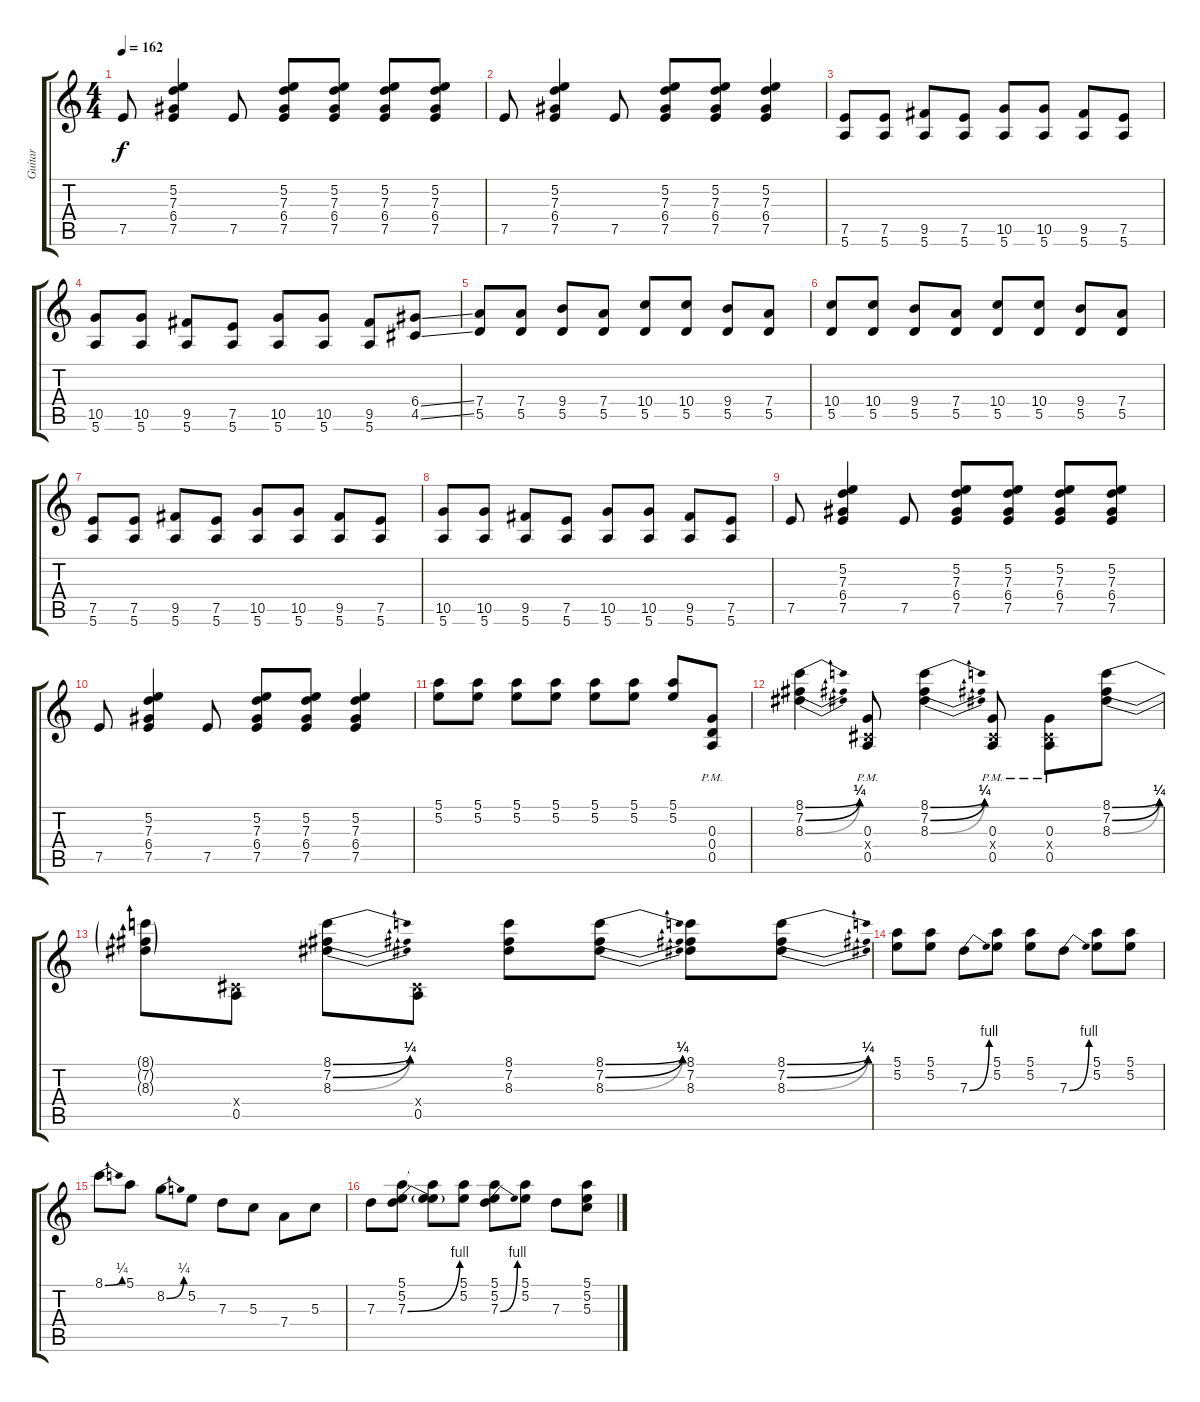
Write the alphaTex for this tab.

\track ("Guitar" "Guitar") {instrument overdrivenguitar}
\staff {score tabs}
\tuning (E4 B3 G3 D3 A2 E2) {hide}
\ts (4 4)
\tempo 162
\clef g2
\ks c
7.5.8{dy f} (5.2 7.3 6.4 7.5).4 7.5.8 (5.2 7.3 6.4 7.5).8 (5.2 7.3 6.4 7.5).8 (5.2 7.3 6.4 7.5).8 (5.2 7.3 6.4 7.5).8 |
7.5.8 (5.2 7.3 6.4 7.5).4 7.5.8 (5.2 7.3 6.4 7.5).8 (5.2 7.3 6.4 7.5).8 (5.2 7.3 6.4 7.5).4 |
(7.5 5.6).8 (7.5 5.6).8 (9.5 5.6).8 (7.5 5.6).8 (10.5 5.6).8 (10.5 5.6).8 (9.5 5.6).8 (7.5 5.6).8 |
(10.5 5.6).8 (10.5 5.6).8 (9.5 5.6).8 (7.5 5.6).8 (10.5 5.6).8 (10.5 5.6).8 (9.5 5.6).8 (6.4{ss} 4.5{ss}).8 |
(7.4 5.5).8 (7.4 5.5).8 (9.4 5.5).8 (7.4 5.5).8 (10.4 5.5).8 (10.4 5.5).8 (9.4 5.5).8 (7.4 5.5).8 |
(10.4 5.5).8 (10.4 5.5).8 (9.4 5.5).8 (7.4 5.5).8 (10.4 5.5).8 (10.4 5.5).8 (9.4 5.5).8 (7.4 5.5).8 |
(7.5 5.6).8 (7.5 5.6).8 (9.5 5.6).8 (7.5 5.6).8 (10.5 5.6).8 (10.5 5.6).8 (9.5 5.6).8 (7.5 5.6).8 |
(10.5 5.6).8 (10.5 5.6).8 (9.5 5.6).8 (7.5 5.6).8 (10.5 5.6).8 (10.5 5.6).8 (9.5 5.6).8 (7.5 5.6).8 |
7.5.8 (5.2 7.3 6.4 7.5).4 7.5.8 (5.2 7.3 6.4 7.5).8 (5.2 7.3 6.4 7.5).8 (5.2 7.3 6.4 7.5).8 (5.2 7.3 6.4 7.5).8 |
7.5.8 (5.2 7.3 6.4 7.5).4 7.5.8 (5.2 7.3 6.4 7.5).8 (5.2 7.3 6.4 7.5).8 (5.2 7.3 6.4 7.5).4 |
(5.1 5.2).8 (5.1 5.2).8 (5.1 5.2).8 (5.1 5.2).8 (5.1 5.2).8 (5.1 5.2).8 (5.1 5.2).8 (0.3{pm} 0.4{pm} 0.5{pm}).8 |
(8.1{be (bend 0 0 60 1)} 7.2{be (bend 0 0 60 1)} 8.3{be (bend 0 0 60 1)}).4 (0.3{pm} -1.4{x} 0.5{pm}).8 (8.1{be (bend 0 0 60 1)} 7.2{be (bend 0 0 60 1)} 8.3{be (bend 0 0 60 1)}).4 (0.3{pm} -1.4{x} 0.5{pm}).8 (0.3{pm} -1.4{x} 0.5{pm}).8 (8.1{be (bend 0 0 60 1)} 7.2{be (bend 0 0 60 1)} 8.3{be (bend 0 0 60 1)}).8 |
(8.1{t} 7.2{t} 8.3{t}).8 (-1.4{x} 0.5).8 (8.1{be (bend 0 0 60 1)} 7.2{be (bend 0 0 60 1)} 8.3{be (bend 0 0 60 1)}).8 (-1.4{x} 0.5).8 (8.1 7.2 8.3).8 (8.1{be (bend 0 0 60 1)} 7.2{be (bend 0 0 60 1)} 8.3{be (bend 0 0 60 1)}).8 (8.1 7.2 8.3).8 (8.1{be (bend 0 0 60 1)} 7.2{be (bend 0 0 60 1)} 8.3{be (bend 0 0 60 1)}).8 |
(5.1 5.2).8 (5.1 5.2).8 7.3{be (bend 0 0 60 4)}.8 (5.1 5.2).8 (5.1 5.2).8 7.3{be (bend 0 0 60 4)}.8 (5.1 5.2).8 (5.1 5.2).8 |
8.1{be (bend 0 0 60 1)}.8 5.1.8 8.2{be (bend 0 0 60 1)}.8 5.2.8 7.3.8 5.3.8 7.4.8 5.3.8 |
7.3.8 (5.1 5.2 7.3{be (bend 0 0 60 4)}).8 (5.1{t} 5.2{t} 7.3{t}).8 (5.1 5.2).8 (5.1 5.2 7.3{be (bend 0 0 60 4)}).8 (5.1 5.2).8 7.3.8 (5.1 5.2 5.3{h}).8
